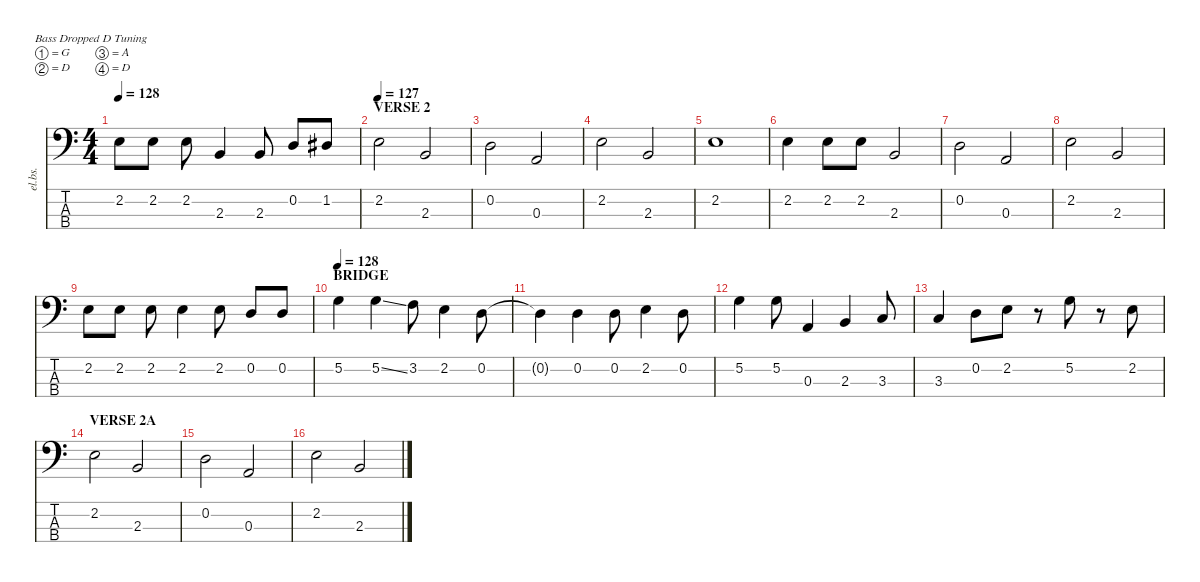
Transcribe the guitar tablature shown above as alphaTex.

\defaultSystemsLayout 4
\hideDynamics
\bracketExtendMode nobrackets
\otherSystemsTrackNameOrientation horizontal
\track ("Bass" "el.bs.") {defaultSystemsLayout 8 instrument electricbassfinger}
\staff {score tabs}
\tuning (G2 D2 A1 D1)
\ts (4 4)
\tempo 128
\clef f4
\ks c
2.2{t}.8{dy f beam Down} 2.2.8{beam Down} 2.2.8{beam Down} 2.3.4{beam Up} 2.3.8{beam Up} 0.2.8{beam Up} 1.2{acc #}.8{beam Up} |
\section ("" "VERSE 2")
\tempo 127
2.2.2{beam Down} 2.3.2{beam Up} |
0.2.2{beam Down} 0.3.2{beam Up} |
2.2.2{beam Down} 2.3.2{beam Up} |
2.2.1{beam Down} |
2.2.4{beam Down} 2.2.8{beam Down} 2.2.8{beam Down} 2.3.2{beam Up} |
0.2.2{beam Down} 0.3.2{beam Up} |
2.2.2{beam Down} 2.3.2{beam Up} |
2.2.8{beam Down} 2.2.8{beam Down} 2.2.8{beam Down} 2.2.4{beam Down} 2.2.8{beam Down} 0.2.8{beam Up} 0.2.8{beam Up} |
\section ("" "BRIDGE")
\tempo 128
5.2.4{beam Down} 5.2{ss}.4{beam Down} 3.2.8{beam Down} 2.2.4{beam Down} 0.2.8{beam Down} |
0.2{t}.4{beam Down} 0.2.4{beam Down} 0.2.8{beam Down} 2.2.4{beam Down} 0.2.8{beam Down} |
5.2.4{beam Down} 5.2.8{beam Down} 0.3.4{beam Up} 2.3.4{beam Up} 3.3.8{beam Up} |
3.3.4{beam Up} 0.2.8{beam Down} 2.2.8{beam Down} r.8{beam Down} 5.2.8{beam Down} r.8{beam Down} 2.2.8{beam Down} |
\section ("" "VERSE 2A")
2.2.2{beam Down} 2.3.2{beam Up} |
0.2.2{beam Down} 0.3.2{beam Up} |
2.2.2{beam Down} 2.3.2{beam Up}
